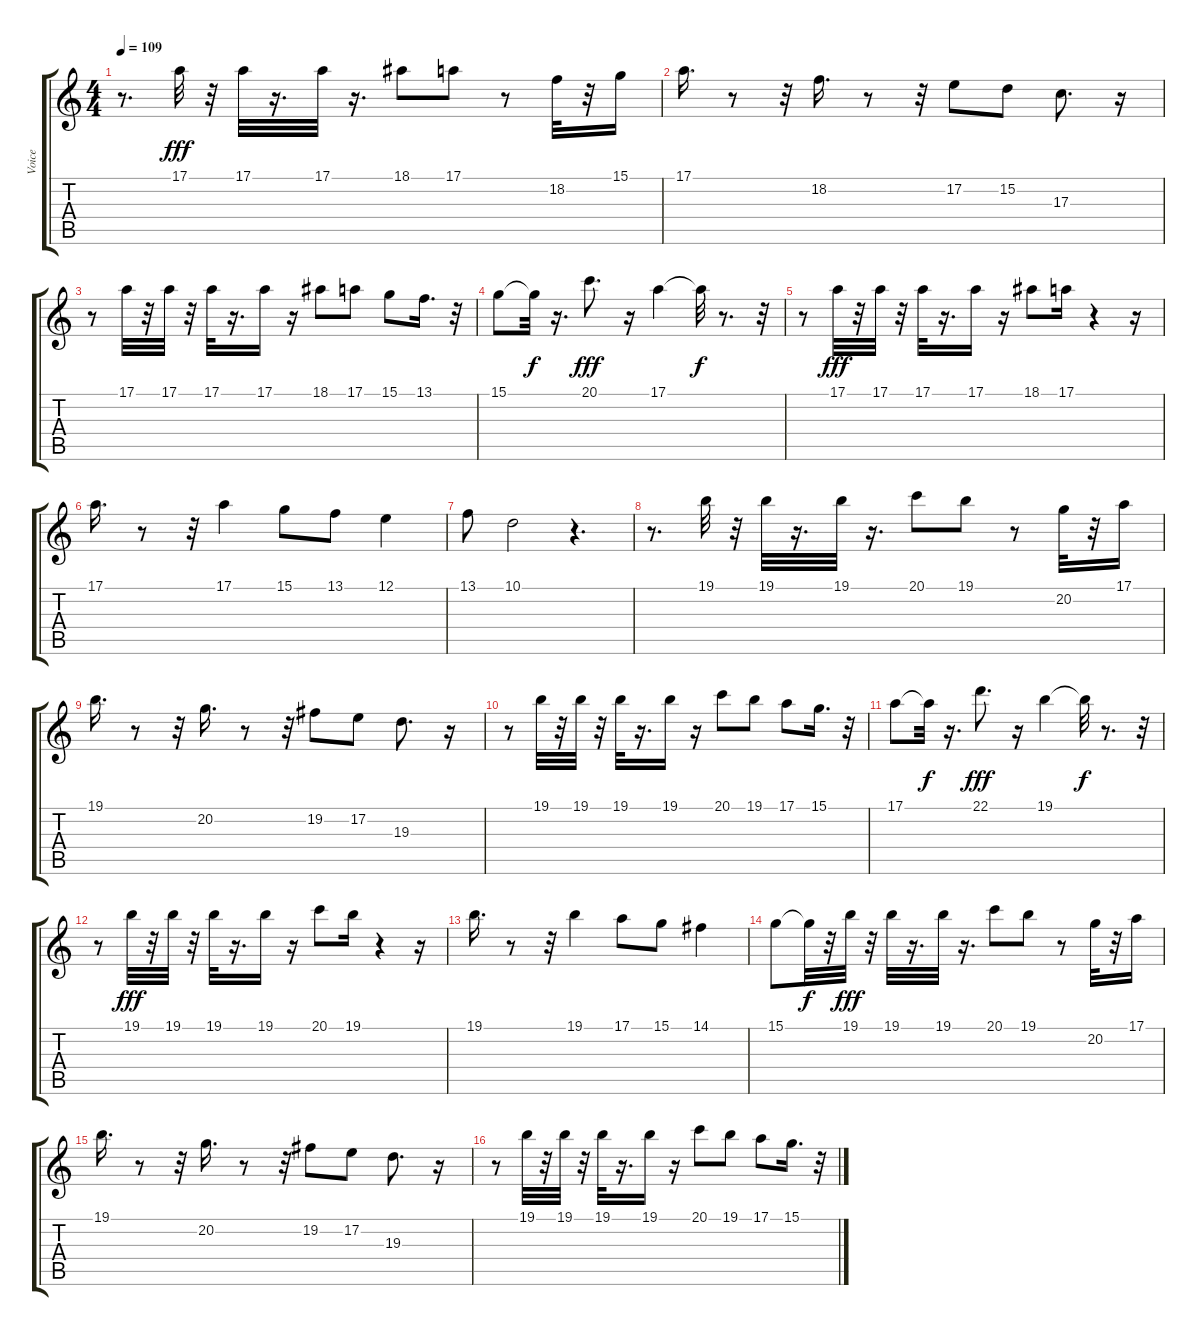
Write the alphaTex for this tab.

\track ("Voice" "Voice") {instrument trumpet}
\staff {score tabs}
\tuning (E4 B3 G3 D3 A2 E2) {hide}
\ts (4 4)
\tempo 109
\clef g2
\ks c
r.8{d dy fff} 17.1.32 r.32 17.1.32 r.16{d} 17.1.32 r.16{d} 18.1.8 17.1.8 r.8 18.2.32 r.32 15.1.16 |
17.1.16{d} r.8 r.32 18.2.16{d} r.8 r.32 17.2.8 15.2.8 17.3.8{d} r.16 |
r.8 17.1.32 r.32 17.1.32 r.32 17.1.32 r.16{d} 17.1.16 r.16 18.1.8 17.1.8 15.1.8 13.1.16{d} r.32 |
15.1.8 15.1{t}.32{dy f} r.16{d} 20.1.8{d dy fff} r.16 17.1.4 17.1{t}.32{dy f} r.8{d} r.32 |
r.8 17.1.32{dy fff} r.32 17.1.32 r.32 17.1.32 r.16{d} 17.1.16 r.16 18.1.8 17.1.16 r.4 r.16 |
17.1.16{d} r.8 r.32 17.1.4 15.1.8 13.1.8 12.1.4 |
13.1.8 10.1.2 r.4{d} |
r.8{d} 19.1.32 r.32 19.1.32 r.16{d} 19.1.32 r.16{d} 20.1.8 19.1.8 r.8 20.2.32 r.32 17.1.16 |
19.1.16{d} r.8 r.32 20.2.16{d} r.8 r.32 19.2.8 17.2.8 19.3.8{d} r.16 |
r.8 19.1.32 r.32 19.1.32 r.32 19.1.32 r.16{d} 19.1.16 r.16 20.1.8 19.1.8 17.1.8 15.1.16{d} r.32 |
17.1.8 17.1{t}.32{dy f} r.16{d} 22.1.8{d dy fff} r.16 19.1.4 19.1{t}.32{dy f} r.8{d} r.32 |
r.8 19.1.32{dy fff} r.32 19.1.32 r.32 19.1.32 r.16{d} 19.1.16 r.16 20.1.8 19.1.16 r.4 r.16 |
19.1.16{d} r.8 r.32 19.1.4 17.1.8 15.1.8 14.1.4 |
15.1.8 15.1{t}.32{dy f} r.32 19.1.32{dy fff} r.32 19.1.32 r.16{d} 19.1.32 r.16{d} 20.1.8 19.1.8 r.8 20.2.32 r.32 17.1.16 |
19.1.16{d} r.8 r.32 20.2.16{d} r.8 r.32 19.2.8 17.2.8 19.3.8{d} r.16 |
r.8 19.1.32 r.32 19.1.32 r.32 19.1.32 r.16{d} 19.1.16 r.16 20.1.8 19.1.8 17.1.8 15.1.16{d} r.32
